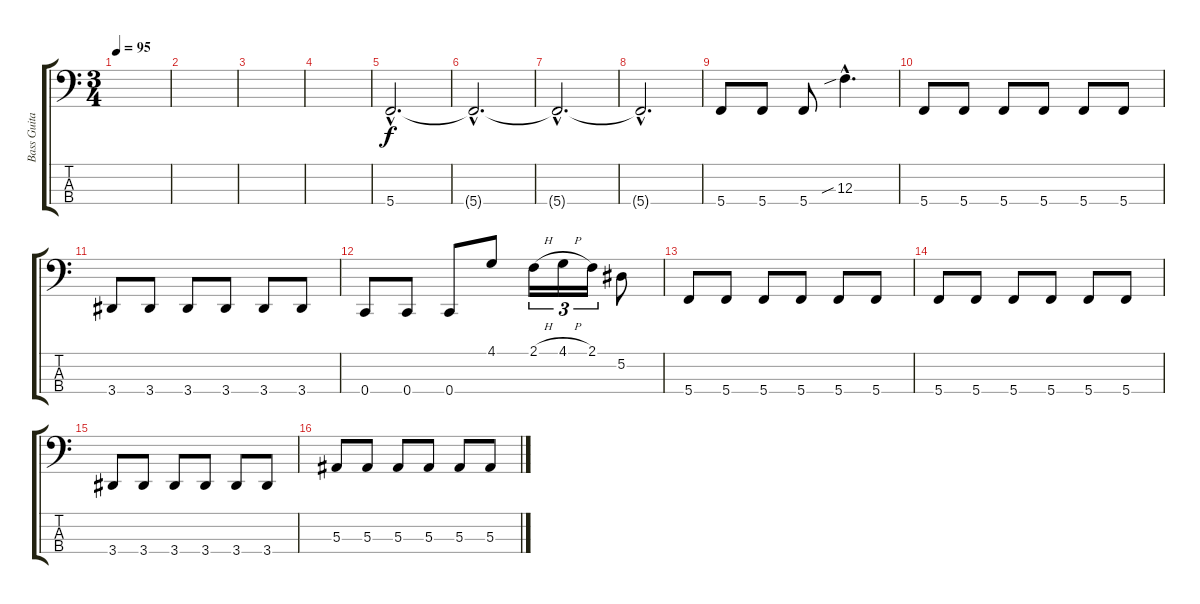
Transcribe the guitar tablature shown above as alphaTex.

\track ("Bass Guitar I" "Bass Guita") {instrument electricbassfinger}
\staff {score tabs}
\tuning (Eb2 Bb1 F1 C1) {hide}
\ts (3 4)
\tempo 95
\clef f4
\ks c
|
|
|
|
5.4{hac}.2{d} |
5.4{hac t}.2{d} |
5.4{hac t}.2{d} |
5.4{hac t}.2{d} |
5.4.8 5.4.8 5.4.8 12.3{sib hac}.4{d} |
5.4.8 5.4.8 5.4.8 5.4.8 5.4.8 5.4.8 |
3.4.8 3.4.8 3.4.8 3.4.8 3.4.8 3.4.8 |
0.4.8 0.4.8 0.4.8 4.1.8 2.1{h}.16{tu (3 2)} 4.1{h}.16{tu (3 2)} 2.1.16{tu (3 2)} 5.2.8 |
5.4.8 5.4.8 5.4.8 5.4.8 5.4.8 5.4.8 |
5.4.8 5.4.8 5.4.8 5.4.8 5.4.8 5.4.8 |
3.4.8 3.4.8 3.4.8 3.4.8 3.4.8 3.4.8 |
5.3.8 5.3.8 5.3.8 5.3.8 5.3.8 5.3.8
